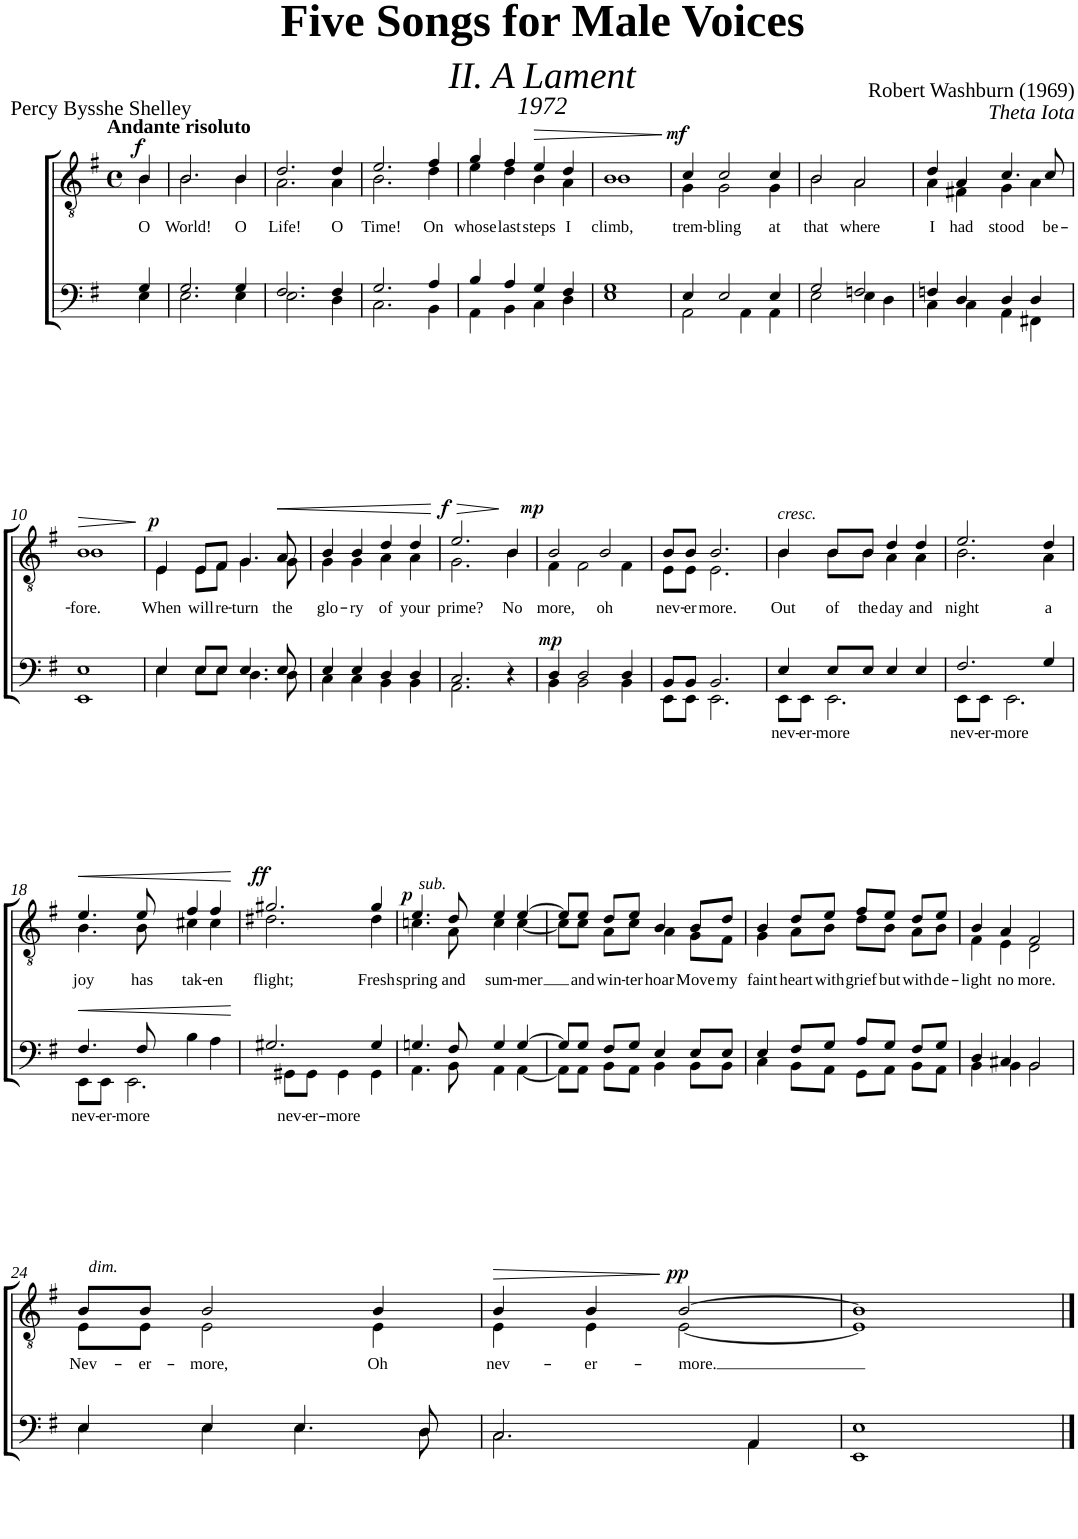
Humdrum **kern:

**kern	**text	**dynam	**kern	**text	**dynam
*part2	*part2	*part2	*part1	*part1	*part1
*staff2	*staff2	*staff2	*staff1	*staff1	*staff1
*I"Piano	*	*	*I"Piano	*	*
*I'Pno	*	*	*I'Pno	*	*
*clefF4	*	*	*clefGv2	*	*
*k[f#]	*	*	*k[f#]	*	*
*	*	*	*M4/4	*	*
*	*	*	*met(c)	*	*
=1	=1	=1	=1	=1	=1
*^	*	*	*	*	*
!	!	!	!	!LO:TX:a:B:t=Andante risoluto	!	!
!	!	!	!	!	!LO:LY:b	!LO:DY:a
*	*	*	*	*^	*	*
4G/	4E\	.	.	4B/	4B\	O	f
=2	=2	=2	=2	=2	=2	=2	=2
!	!	!	!	!	!	!LO:LY:b	!
2.G/	2.E\	.	.	2.B/	2.B\	World!	.
!	!	!	!	!	!	!LO:LY:b	!
4G/	4E\	.	.	4B/	4B\	O	.
=3	=3	=3	=3	=3	=3	=3	=3
!	!	!	!	!	!	!LO:LY:b	!
2.F#/	2.E\	.	.	2.d/	2.A\	Life!	.
!	!	!	!	!	!	!LO:LY:b	!
4F#/	4D\	.	.	4d/	4A\	O	.
=4	=4	=4	=4	=4	=4	=4	=4
!	!	!	!	!	!	!LO:LY:b	!
2.G/	2.C\	.	.	2.e/	2.B\	Time!	.
!	!	!	!	!	!	!LO:LY:b	!
4A/	4BB\	.	.	4f#/	4d\	On	.
=5	=5	=5	=5	=5	=5	=5	=5
!	!	!	!	!	!	!LO:LY:b	!
4B/	4AA\	.	.	4g/	4e\	whose	.
!	!	!	!	!	!	!LO:LY:b	!
4A/	4BB\	.	.	4f#/	4d\	last	.
!	!	!	!	!	!	!LO:LY:b	!LO:HP:b
4G/	4C\	.	.	4e/	4B\	steps	>
!	!	!	!	!	!	!LO:LY:b	!
4F#/	4D\	.	.	4d/	4A\	I	.
=6	=6	=6	=6	=6	=6	=6	=6
!	!	!	!	!	!	!LO:LY:b	!
1G	1E	.	.	1B	1B	climb,	.
*v	*v	*	*	*	*	*	*
*	*	*	*v	*v	*	*
.	.	.	.	.	]
=7	=7	=7	=7	=7	=7
*^	*	*	*	*	*
!	!	!	!	!	!LO:LY:b	!LO:DY:a
*	*	*	*	*^	*	*
4E/	2AA\	.	.	4c/	4G\	trem-	mf
!	!	!	!	!	!	!LO:LY:b	!
2E/	.	.	.	2c/	2G\	-bling	.
.	4AA\	.	.	.	.	.	.
!	!	!	!	!	!	!LO:LY:b	!
4E/	4AA\	.	.	4c/	4G\	at	.
=8	=8	=8	=8	=8	=8	=8	=8
!	!	!	!	!	!	!LO:LY:b	!
2G/	2E\	.	.	2B/	2B\	that	.
!	!	!	!	!	!	!LO:LY:b	!
2Fn/	4E\	.	.	2A/	2A\	where	.
.	4D\	.	.	.	.	.	.
=9	=9	=9	=9	=9	=9	=9	=9
!	!	!	!	!	!	!LO:LY:b	!
4Fn/	4C\	.	.	4d/	4A\	I	.
!	!	!	!	!	!	!LO:LY:b	!
4D/	4C\	.	.	4A/	4F#X\	had	.
!	!	!	!	!	!	!LO:LY:b	!
4D/	4AA\	.	.	4.c/	4G\	stood	.
4D/	4FF#X\	.	.	.	4A\	.	.
!	!	!	!	!	!	!LO:LY:b	!
.	.	.	.	8c/	.	be-	.
!!LO:LB:g=z	!!
=10	=10	=10	=10	=10	=10	=10	=10
!	!	!	!	!	!	!LO:LY:b	!LO:HP:b
1E	1EE	.	.	1B	1B	-fore.	>
*v	*v	*	*	*	*	*	*
*	*	*	*v	*v	*	*
.	.	.	.	.	]
=11	=11	=11	=11	=11	=11
*^	*	*	*	*	*
!	!	!	!	!	!LO:LY:b	!LO:DY:a
*	*	*	*	*^	*	*
4E/	4E\	.	.	4E/	4E\	When	p
!	!	!	!	!	!	!LO:LY:b	!
8E/L	8E\L	.	.	8E/L	8E\L	will	.
!	!	!	!	!	!	!LO:LY:b	!
8E/J	8E\J	.	.	8F#/J	8F#\J	re-	.
!	!	!	!	!	!	!LO:LY:b	!
4.E/	4.D\	.	.	4.G/	4.G\	-turn	.
!	!	!	!	!	!	!LO:LY:b	!LO:HP:b
8E/	8D\	.	.	8A/	8G\	the	<
=12	=12	=12	=12	=12	=12	=12	=12
!	!	!	!	!	!	!LO:LY:b	!
4E/	4C\	.	.	4B/	4G\	glo-	.
!	!	!	!	!	!	!LO:LY:b	!
4E/	4C\	.	.	4B/	4G\	-ry	.
!	!	!	!	!	!	!LO:LY:b	!
4D/	4BB\	.	.	4d/	4A\	of	.
!	!	!	!	!	!	!LO:LY:b	!
4D/	4BB\	.	.	4d/	4A\	your	.
*v	*v	*	*	*	*	*	*
*	*	*	*v	*v	*	*
.	.	.	.	.	[
=13	=13	=13	=13	=13	=13
*^	*	*	*	*	*
!	!	!	!	!	!LO:LY:b	!LO:HP:b
*	*	*	*	*^	*	*
!	!	!	!	!	!	!	!LO:DY:n=1:a
2.C/	2.AA\	.	.	2.e/	2.G\	prime?	> f
!	!	!	!	!	!	!LO:LY:b	!LO:DY:n=2:a
4r	4ryy	.	.	4B/	4B\	No	] mp
=14	=14	=14	=14	=14	=14	=14	=14
!	!	!	!LO:DY:a	!	!	!LO:LY:b	!
4D/	4BB\	.	mp	2B/	4F#\	more,	.
2D/	2BB\	.	.	.	2F#\	.	.
!	!	!	!	!	!	!LO:LY:b	!
.	.	.	.	2B/	.	oh	.
4D/	4BB\	.	.	.	4F#\	.	.
=15	=15	=15	=15	=15	=15	=15	=15
!	!	!	!	!	!	!LO:LY:b	!
8BB/L	8EE\L	.	.	8B/L	8E\L	nev-	.
!	!	!	!	!	!	!LO:LY:b	!
8BB/J	8EE\J	.	.	8B/J	8E\J	-er	.
!	!	!	!	!	!	!LO:LY:b	!
2.BB/	2.EE\	.	.	2.B/	2.E\	more.	.
=16	=16	=16	=16	=16	=16	=16	=16
!	!	!	!	!LO:TX:a:i:t=cresc.	!	!	!
!	!	!LO:LY:b	!	!	!	!LO:LY:b	!
4E/	8EE\L	nev-	.	4B/	4B\	Out	.
!	!	!LO:LY:b	!	!	!	!	!
.	8EE\J	-er-	.	.	.	.	.
!	!	!LO:LY:b	!	!	!	!LO:LY:b	!
8E/L	2.EE\	-more	.	8B/L	8B\L	of	.
!	!	!	!	!	!	!LO:LY:b	!
8E/J	.	.	.	8B/J	8B\J	the	.
!	!	!	!	!	!	!LO:LY:b	!
4E/	.	.	.	4d/	4A\	day	.
!	!	!	!	!	!	!LO:LY:b	!
4E/	.	.	.	4d/	4A\	and	.
=17	=17	=17	=17	=17	=17	=17	=17
!	!	!LO:LY:b	!	!	!	!LO:LY:b	!
2.F#/	8EE\L	nev-	.	2.e/	2.B\	night	.
!	!	!LO:LY:b	!	!	!	!	!
.	8EE\J	-er-	.	.	.	.	.
!	!	!LO:LY:b	!	!	!	!	!
.	2.EE\	-more	.	.	.	.	.
!	!	!	!	!	!	!LO:LY:b	!
4G/	.	.	.	4d/	4A\	a	.
!!LO:LB:g=z	!!
=18	=18	=18	=18	=18	=18	=18	=18
!	!	!LO:LY:b	!LO:HP:b	!	!	!LO:LY:b	!LO:HP:b
4.F#/	8EE\L	nev-	<	4.e/	4.B\	joy	<
!	!	!LO:LY:b	!	!	!	!	!
.	8EE\J	-er-	.	.	.	.	.
!	!	!LO:LY:b	!	!	!	!	!
.	2.EE\	-more	.	.	.	.	.
!	!	!	!	!	!	!LO:LY:b	!
8F#/	.	.	.	8e/	8B\	has	.
!	!	!	!	!	!	!LO:LY:b	!
4B\	.	.	.	4f#/	4c#X\	tak-	.
!	!	!	!	!	!	!LO:LY:b	!
4A\	.	.	.	4f#/	4c#\	-en	.
*v	*v	*	*	*	*	*	*
*	*	*	*v	*v	*	*
.	.	[	.	.	[
=19	=19	=19	=19	=19	=19
*^	*	*	*	*	*
!	!	!	!	!	!LO:LY:b	!LO:DY:a
*	*	*	*	*^	*	*
2.G#X/	4ryy	.	.	2.g#X/	2.d#X\	flight;	ff
!	!	!LO:LY:b	!	!	!	!	!
.	8GG#X\L	nev-	.	.	.	.	.
!	!	!LO:LY:b	!	!	!	!	!
.	8GG#\J	-er-	.	.	.	.	.
!	!	!LO:LY:b	!	!	!	!	!
.	4GG#\	-more	.	.	.	.	.
!	!	!	!	!	!	!LO:LY:b	!
4G#/	4GG#\	.	.	4g#/	4d#\	Fresh	.
=20	=20	=20	=20	=20	=20	=20	=20
!	!	!	!	!LO:TX:a:i:t=sub.	!	!	!
!	!	!	!	!	!	!LO:LY:b	!LO:DY:a
4.Gn/	4.AA\	.	.	4.e/	4.cn\	spring	p
!	!	!	!	!	!	!LO:LY:b	!
8F#/	8BB\	.	.	8d/	8A\	and	.
!	!	!	!	!	!	!LO:LY:b	!
4G/	4AA\	.	.	4e/	4c\	sum-	.
!	!	!	!	!	!	!LO:LY:b	!
[4G/	[4AA\	.	.	[4e/	[4c\	-mer	.
=21	=21	=21	=21	=21	=21	=21	=21
8G/L]	8AA\L]	.	.	8e/L]	8c\L]	.	.
!	!	!	!	!	!	!LO:LY:b	!
8G/J	8AA\J	.	.	8e/J	8c\J	and	.
!	!	!	!	!	!	!LO:LY:b	!
8F#/L	8BB\L	.	.	8d/L	8A\L	win-	.
!	!	!	!	!	!	!LO:LY:b	!
8G/J	8AA\J	.	.	8e/J	8c\J	-ter	.
!	!	!	!	!	!	!LO:LY:b	!
4E/	4BB\	.	.	4B/	4A\	hoar	.
!	!	!	!	!	!	!LO:LY:b	!
8E/L	8BB\L	.	.	8B/L	8G\L	Move	.
!	!	!	!	!	!	!LO:LY:b	!
8E/J	8BB\J	.	.	8d/J	8F#\J	my	.
=22	=22	=22	=22	=22	=22	=22	=22
!	!	!	!	!	!	!LO:LY:b	!
4E/	4C\	.	.	4B/	4G\	faint	.
!	!	!	!	!	!	!LO:LY:b	!
8F#/L	8BB\L	.	.	8d/L	8A\L	heart	.
!	!	!	!	!	!	!LO:LY:b	!
8G/J	8AA\J	.	.	8e/J	8B\J	with	.
!	!	!	!	!	!	!LO:LY:b	!
8A/L	8GG\L	.	.	8f#/L	8d\L	grief	.
!	!	!	!	!	!	!LO:LY:b	!
8G/J	8AA\J	.	.	8e/J	8B\J	but	.
!	!	!	!	!	!	!LO:LY:b	!
8F#/L	8BB\L	.	.	8d/L	8A\L	with	.
!	!	!	!	!	!	!LO:LY:b	!
8G/J	8AA\J	.	.	8e/J	8B\J	de-	.
=23	=23	=23	=23	=23	=23	=23	=23
!	!	!	!	!	!	!LO:LY:b	!
4D/	4BB\	.	.	4B/	4F#\	-light	.
!	!	!	!	!	!	!LO:LY:b	!
4C#X/	4BB\	.	.	4A/	4E\	no	.
!	!	!	!	!	!	!LO:LY:b	!
2BB/	2BB\	.	.	2F#/	2D\	more.	.
!!LO:LB:g=z	!!
=24	=24	=24	=24	=24	=24	=24	=24
!	!	!	!	!LO:TX:a:i:t=dim.	!	!	!
!	!	!	!	!	!	!LO:LY:b	!
4E/	4E\	.	.	8B/L	8E\L	Nev-	.
!	!	!	!	!	!	!LO:LY:b	!
.	.	.	.	8B/J	8E\J	-er-	.
!	!	!	!	!	!	!LO:LY:b	!
4E/	4E\	.	.	2B/	2E\	-more,	.
4.E/	4.E\	.	.	.	.	.	.
!	!	!	!	!	!	!LO:LY:b	!
.	.	.	.	4B/	4E\	Oh	.
8D/	8D\	.	.	.	.	.	.
=25	=25	=25	=25	=25	=25	=25	=25
!	!	!	!	!	!	!LO:LY:b	!LO:HP:b
2.C/	2.C\	.	.	4B/	4E\	nev-	>
!	!	!	!	!	!	!LO:LY:b	!
.	.	.	.	4B/	4E\	-er-	.
!	!	!	!	!	!	!LO:LY:b	!LO:DY:n=1:a
.	.	.	.	[2B/	[2E\	-more.	] pp
4AA/	4AA\	.	.	.	.	.	.
=26	=26	=26	=26	=26	=26	=26	=26
1E	1EE	.	.	1B]	1E]	.	.
*v	*v	*	*	*	*	*	*
*	*	*	*v	*v	*	*
==	==	==	==	==	==
*-	*-	*-	*-	*-	*-
